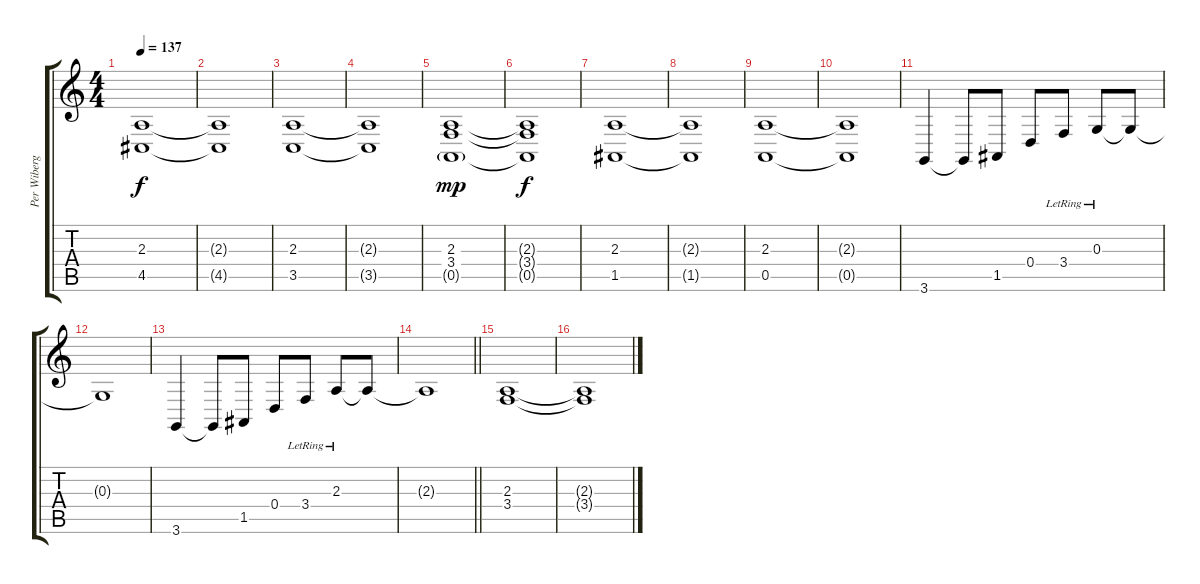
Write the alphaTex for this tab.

\track ("Per Wiberg" "Per Wiberg") {instrument electricgrandpiano}
\staff {score tabs}
\tuning (E4 B3 G3 D3 A2 E2) {hide}
\ts (4 4)
\tempo 137
\clef g2
\ks c
(2.3 4.5).1{dy f} |
(2.3{t} 4.5{t}).1 |
(2.3 3.5).1 |
(2.3{t} 3.5{t}).1 |
(2.3 3.4 0.5{g}).1{dy mp} |
(2.3{t} 3.4{t} 0.5{t}).1{dy f} |
(2.3 1.5).1 |
(2.3{t} 1.5{t}).1 |
(2.3 0.5).1 |
(2.3{t} 0.5{t}).1 |
3.6.4 3.6{t}.8 1.5.8 0.4.8 3.4{lr}.8 0.3{lr}.8 0.3{t}.8 |
0.3{t}.1 |
3.6.4 3.6{t}.8 1.5.8 0.4.8 3.4{lr}.8 2.3{lr}.8 2.3{t}.8 |
\barLineRight lightlight
2.3{t}.1 |
\section ("" "")
(2.3 3.4).1{volume 10 instrument harpsichord} |
(2.3{t} 3.4{t}).1
